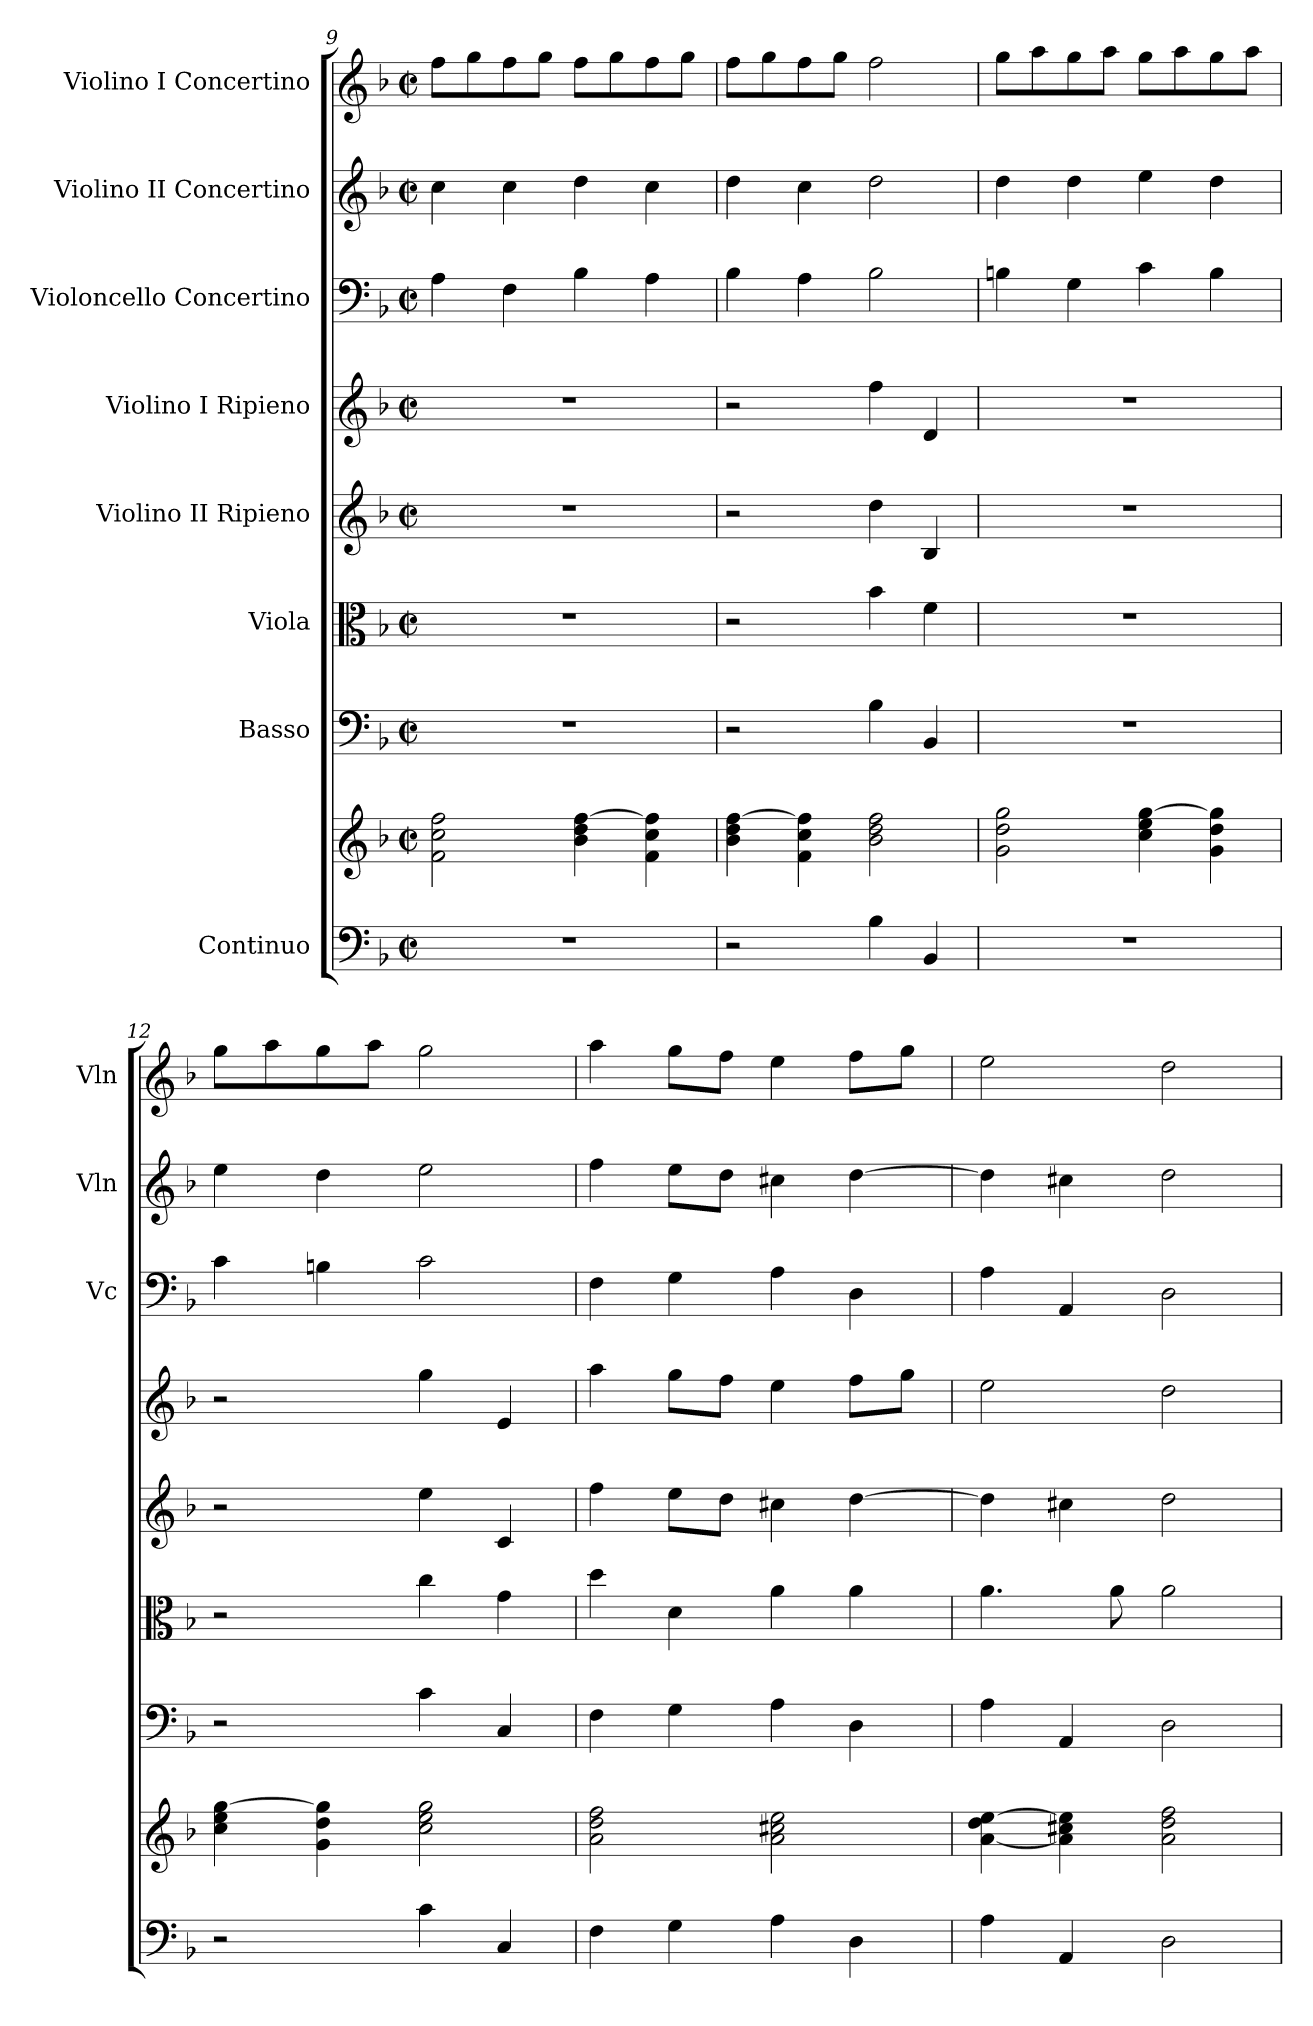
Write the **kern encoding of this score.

**kern	**kern	**kern	**kern	**kern	**kern	**kern	**kern	**kern
*part8	*part8	*part7	*part6	*part5	*part4	*part3	*part2	*part1
*staff9	*staff8	*staff7	*staff6	*staff5	*staff4	*staff3	*staff2	*staff1
*I"Continuo	*	*I"Basso	*I"Viola	*I"Violino II Ripieno	*I"Violino I Ripieno	*I"Violoncello Concertino	*I"Violino II Concertino	*I"Violino I Concertino
*	*	*	*	*	*	*I'Vc	*I'Vln	*I'Vln
*clefF4	*clefG2	*clefF4	*clefC3	*clefG2	*clefG2	*clefF4	*clefG2	*clefG2
*k[b-]	*k[b-]	*k[b-]	*k[b-]	*k[b-]	*k[b-]	*k[b-]	*k[b-]	*k[b-]
*M2/2	*M2/2	*M2/2	*M2/2	*M2/2	*M2/2	*M2/2	*M2/2	*M2/2
*met(c|)	*met(c|)	*met(c|)	*met(c|)	*met(c|)	*met(c|)	*met(c|)	*met(c|)	*met(c|)
=9	=9	=9	=9	=9	=9	=9	=9	=9
1r	2f\ 2cc\ 2ff\	1r	1r	1r	1r	4A\	4cc\	8ff\L
.	.	.	.	.	.	.	.	8gg\
.	.	.	.	.	.	4F\	4cc\	8ff\
.	.	.	.	.	.	.	.	8gg\J
.	4b-\ 4dd\ [4ff\	.	.	.	.	4B-\	4dd\	8ff\L
.	.	.	.	.	.	.	.	8gg\
.	4f\ 4cc\ 4ff\]	.	.	.	.	4A\	4cc\	8ff\
.	.	.	.	.	.	.	.	8gg\J
!!LO:LB:g=z
=10	=10	=10	=10	=10	=10	=10	=10	=10
2r	4b-\ 4dd\ [4ff\	2r	2r	2r	2r	4B-\	4dd\	8ff\L
.	.	.	.	.	.	.	.	8gg\
.	4f\ 4cc\ 4ff\]	.	.	.	.	4A\	4cc\	8ff\
.	.	.	.	.	.	.	.	8gg\J
4B-\	2b-\ 2dd\ 2ff\	4B-\	4b-\	4dd\	4ff\	2B-\	2dd\	2ff\
4BB-/	.	4BB-/	4f\	4B-/	4d/	.	.	.
=11	=11	=11	=11	=11	=11	=11	=11	=11
1r	2g\ 2dd\ 2gg\	1r	1r	1r	1r	4Bn\	4dd\	8gg\L
.	.	.	.	.	.	.	.	8aa\
.	.	.	.	.	.	4G\	4dd\	8gg\
.	.	.	.	.	.	.	.	8aa\J
.	4cc\ 4ee\ [4gg\	.	.	.	.	4c\	4ee\	8gg\L
.	.	.	.	.	.	.	.	8aa\
.	4g\ 4dd\ 4gg\]	.	.	.	.	4B\	4dd\	8gg\
.	.	.	.	.	.	.	.	8aa\J
=12	=12	=12	=12	=12	=12	=12	=12	=12
2r	4cc\ 4ee\ [4gg\	2r	2r	2r	2r	4c\	4ee\	8gg\L
.	.	.	.	.	.	.	.	8aa\
.	4g\ 4dd\ 4gg\]	.	.	.	.	4Bn\	4dd\	8gg\
.	.	.	.	.	.	.	.	8aa\J
4c\	2cc\ 2ee\ 2gg\	4c\	4cc\	4ee\	4gg\	2c\	2ee\	2gg\
4C/	.	4C/	4g\	4c/	4e/	.	.	.
=13	=13	=13	=13	=13	=13	=13	=13	=13
4F\	2a\ 2dd\ 2ff\	4F\	4dd\	4ff\	4aa\	4F\	4ff\	4aa\
4G\	.	4G\	4d\	8ee\L	8gg\L	4G\	8ee\L	8gg\L
.	.	.	.	8dd\J	8ff\J	.	8dd\J	8ff\J
4A\	2a\ 2cc#X\ 2ee\	4A\	4a\	4cc#X\	4ee\	4A\	4cc#X\	4ee\
4D\	.	4D\	4a\	[4dd\	8ff\L	4D\	[4dd\	8ff\L
.	.	.	.	.	8gg\J	.	.	8gg\J
=14	=14	=14	=14	=14	=14	=14	=14	=14
4A\	[4a\ 4dd\ [4ee\	4A\	4.a\	4dd\]	2ee\	4A\	4dd\]	2ee\
4AA/	4a\] 4cc#X\ 4ee\]	4AA/	.	4cc#X\	.	4AA/	4cc#X\	.
.	.	.	8a\	.	.	.	.	.
2D\	2a\ 2dd\ 2ff\	2D\	2a\	2dd\	2dd\	2D\	2dd\	2dd\
=	=	=	=	=	=	=	=	=
*-	*-	*-	*-	*-	*-	*-	*-	*-
